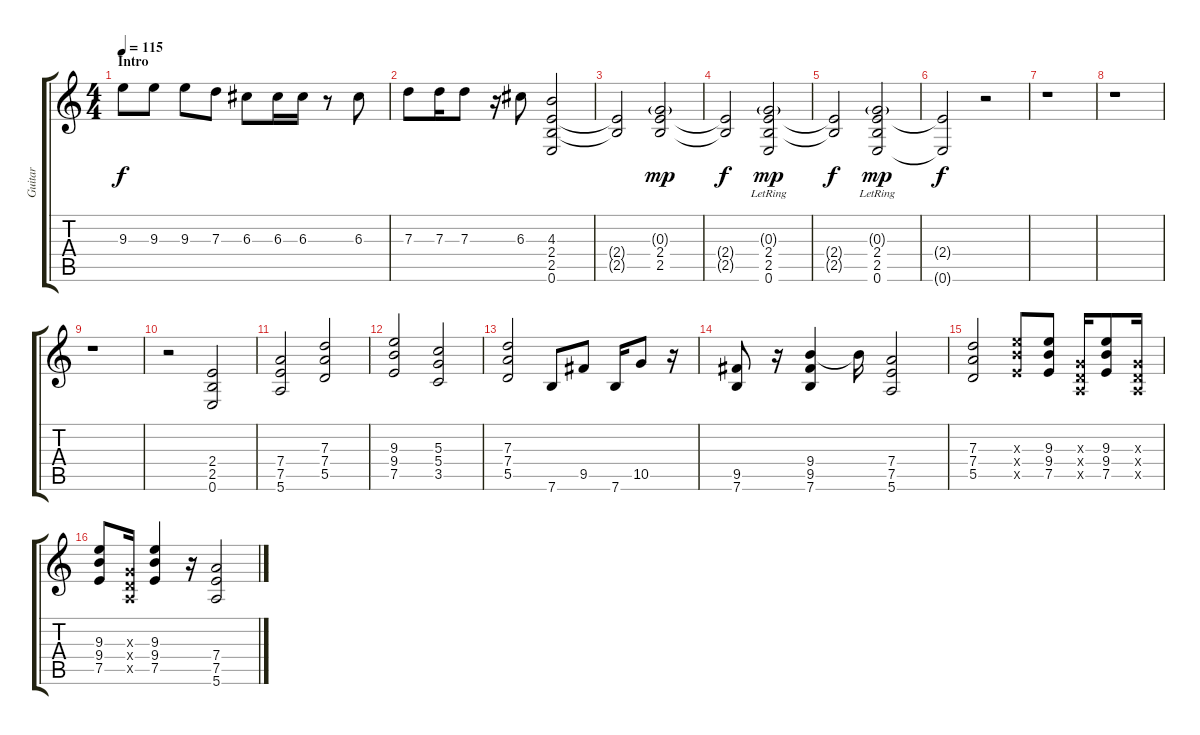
\track ("Guitar" "Guitar") {instrument overdrivenguitar}
\staff {score tabs}
\tuning (E4 B3 G3 D3 A2 E2) {hide}
\ts (4 4)
\section ("" "Intro")
\tempo 115
\clef g2
\ks c
9.3.8{dy f instrument overdrivenguitar} 9.3.8 9.3.8 7.3.8 6.3.8 6.3.16 6.3.16 r.8 6.3.8 |
7.3.8 7.3.16 7.3.8 r.16 6.3.8 (4.3 2.4 2.5 0.6).2 |
(2.4{t} 2.5{t}).2 (0.3{g} 2.4 2.5).2{dy mp} |
(2.4{t} 2.5{t}).2{dy f} (0.3{g} 2.4{lr} 2.5 0.6).2{dy mp} |
(2.4{t} 2.5{t}).2{dy f} (0.3{g} 2.4{lr} 2.5 0.6).2{dy mp} |
(2.4{t} 0.6{t}).2{dy f} r.2 |
r.1 |
r.1 |
r.1 |
r.2 (2.4 2.5 0.6).2 |
(7.4 7.5 5.6).2 (7.3 7.4 5.5).2 |
(9.3 9.4 7.5).2 (5.3 5.4 3.5).2 |
(7.3 7.4 5.5).2 7.6.8 9.5.8 7.6.16 10.5.8 r.16 |
(9.5 7.6).8 r.16 (9.4 9.5 7.6).4 9.4{t}.16 (7.4 7.5 5.6).2 |
(7.3 7.4 5.5).2 (9.3{x} 9.4{x} 7.5{x}).8 (9.3 9.4 7.5).8 (0.3{x} 0.4{x} 0.5{x}).16 (9.3 9.4 7.5).8 (0.3{x} 0.4{x} 0.5{x}).16 |
(9.3 9.4 7.5).8 (0.3{x} 0.4{x} 0.5{x}).16 (9.3 9.4 7.5).4 r.16 (7.4 7.5 5.6).2
